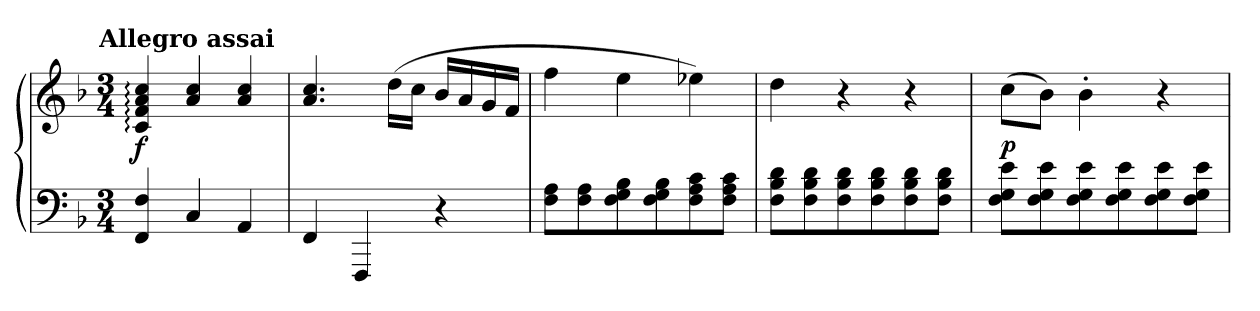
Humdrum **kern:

**kern	**kern	**dynam
*part1	*part1	*part1
*staff2	*staff1	*staff1/2
*clefF4	*clefG2	*
*k[b-]	*k[b-]	*
*F:	*F:	*
!!LO:TX:omd:t=Allegro assai
*M3/4	*M3/4	*
*MM152	*MM152	*
=1	=1	=1
4FF 4F	4c: 4f: 4a: 4cc:	f
4C	4a/ 4cc/	.
4AA	4a/ 4cc/	.
=2	=2	=2
4FF	4.a/ 4.cc/	.
4FFF	.	.
.	(16ddLL	.
.	16ccJJ	.
4r	16b-LL	.
.	16a	.
.	16g	.
.	16fJJ	.
=3	=3	=3
8F 8AL	4ff	.
8F 8A	.	.
8F 8G 8B-	4ee	.
8F 8G 8B-	.	.
8F 8A 8c	4ee-X)	.
8F 8A 8cJ	.	.
=4	=4	=4
8F 8B- 8dL	4dd	.
8F 8B- 8d	.	.
8F 8B- 8d	4r	.
8F 8B- 8d	.	.
8F 8B- 8d	4r	.
8F 8B- 8dJ	.	.
=5	=5	=5
8F 8G 8eL	(8ccL	p
8F 8G 8e	8b-J)	.
8F 8G 8e	4b-'	.
8F 8G 8e	.	.
8F 8G 8e	4r	.
8F 8G 8eJ	.	.
=	=	=
*-	*-	*-
